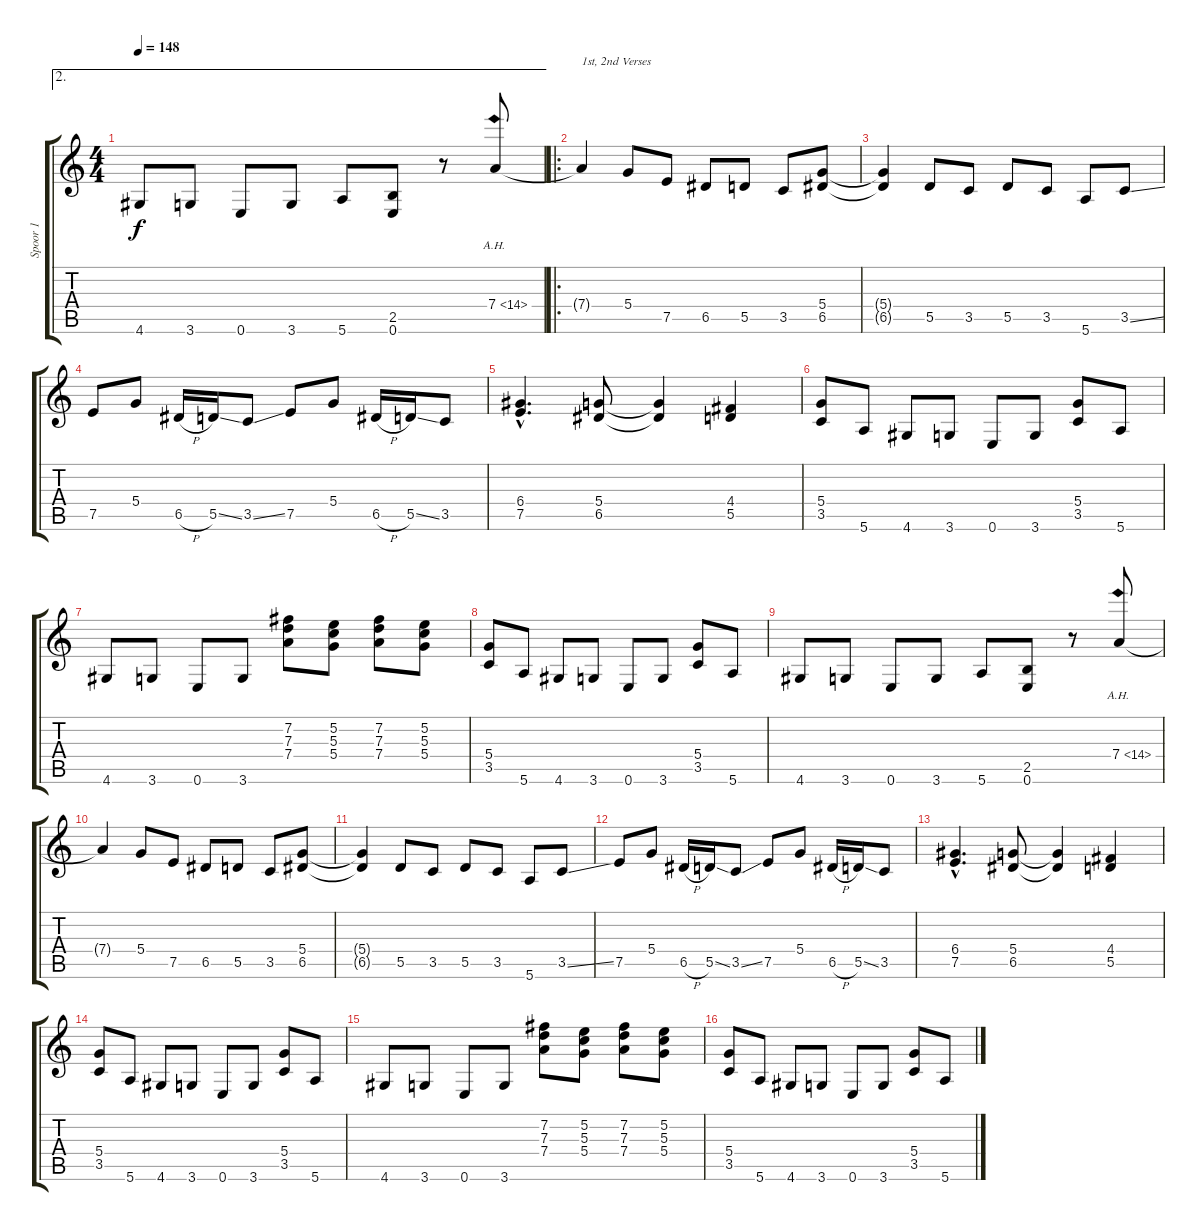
\track ("Spoor 1" "Spoor 1") {instrument overdrivenguitar}
\staff {score tabs}
\tuning (E4 B3 G3 D3 A2 E2) {hide}
\ae 2
\ts (4 4)
\tempo 148
\clef g2
\ks c
4.6.8{dy f} 3.6.8 0.6.8 3.6.8 5.6.8 (2.5 0.6).8 r.8 7.4{ah 7}.8 |
\ro
7.4{t}.4{txt "1st, 2nd Verses"} 5.4.8 7.5.8 6.5.8 5.5.8 3.5.8 (5.4 6.5).8 |
(5.4{t} 6.5{t}).4 5.5.8 3.5.8 5.5.8 3.5.8 5.6.8 3.5{ss}.8 |
7.5.8 5.4.8 6.5{h}.16 5.5{ss}.16 3.5{ss}.8 7.5.8 5.4.8 6.5{h}.16 5.5{ss}.16 3.5.8 |
(6.4{hac} 7.5{hac}).4{d} (5.4 6.5).8 (5.4{t} 6.5{t}).4 (4.4 5.5).4 |
(5.4 3.5).8 5.6.8 4.6.8 3.6.8 0.6.8 3.6.8 (5.4 3.5).8 5.6.8 |
4.6.8 3.6.8 0.6.8 3.6.8 (7.2 7.3 7.4).8 (5.2 5.3 5.4).8 (7.2 7.3 7.4).8 (5.2 5.3 5.4).8 |
(5.4 3.5).8 5.6.8 4.6.8 3.6.8 0.6.8 3.6.8 (5.4 3.5).8 5.6.8 |
4.6.8 3.6.8 0.6.8 3.6.8 5.6.8 (2.5 0.6).8 r.8 7.4{ah 7}.8 |
7.4{t}.4 5.4.8 7.5.8 6.5.8 5.5.8 3.5.8 (5.4 6.5).8 |
(5.4{t} 6.5{t}).4 5.5.8 3.5.8 5.5.8 3.5.8 5.6.8 3.5{ss}.8 |
7.5.8 5.4.8 6.5{h}.16 5.5{ss}.16 3.5{ss}.8 7.5.8 5.4.8 6.5{h}.16 5.5{ss}.16 3.5.8 |
(6.4{hac} 7.5{hac}).4{d} (5.4 6.5).8 (5.4{t} 6.5{t}).4 (4.4 5.5).4 |
(5.4 3.5).8 5.6.8 4.6.8 3.6.8 0.6.8 3.6.8 (5.4 3.5).8 5.6.8 |
4.6.8 3.6.8 0.6.8 3.6.8 (7.2 7.3 7.4).8 (5.2 5.3 5.4).8 (7.2 7.3 7.4).8 (5.2 5.3 5.4).8 |
(5.4 3.5).8 5.6.8 4.6.8 3.6.8 0.6.8 3.6.8 (5.4 3.5).8 5.6.8
